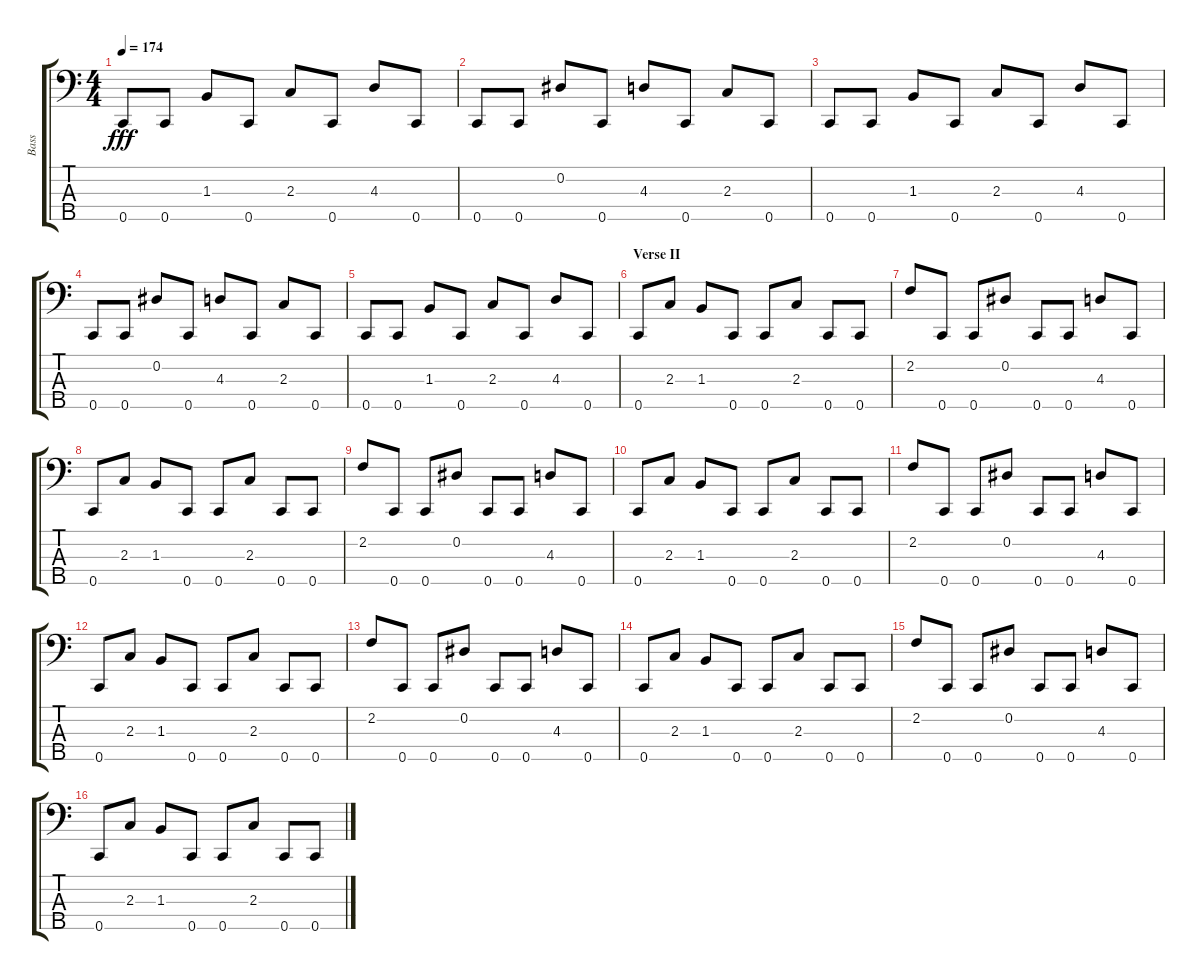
\track ("Bass" "Bass") {instrument electricbassfinger}
\staff {score tabs}
\tuning (Ab2 Eb2 Bb1 F1 C1) {hide}
\ts (4 4)
\tempo 174
\clef f4
\ks c
0.5.8{dy fff} 0.5.8 1.3.8 0.5.8 2.3.8 0.5.8 4.3.8 0.5.8 |
0.5.8 0.5.8 0.2.8 0.5.8 4.3.8 0.5.8 2.3.8 0.5.8 |
0.5.8 0.5.8 1.3.8 0.5.8 2.3.8 0.5.8 4.3.8 0.5.8 |
0.5.8 0.5.8 0.2.8 0.5.8 4.3.8 0.5.8 2.3.8 0.5.8 |
0.5.8 0.5.8 1.3.8 0.5.8 2.3.8 0.5.8 4.3.8 0.5.8 |
\section ("" "Verse II")
0.5.8 2.3.8 1.3.8 0.5.8 0.5.8 2.3.8 0.5.8 0.5.8 |
2.2.8 0.5.8 0.5.8 0.2.8 0.5.8 0.5.8 4.3.8 0.5.8 |
0.5.8 2.3.8 1.3.8 0.5.8 0.5.8 2.3.8 0.5.8 0.5.8 |
2.2.8 0.5.8 0.5.8 0.2.8 0.5.8 0.5.8 4.3.8 0.5.8 |
0.5.8 2.3.8 1.3.8 0.5.8 0.5.8 2.3.8 0.5.8 0.5.8 |
2.2.8 0.5.8 0.5.8 0.2.8 0.5.8 0.5.8 4.3.8 0.5.8 |
0.5.8 2.3.8 1.3.8 0.5.8 0.5.8 2.3.8 0.5.8 0.5.8 |
2.2.8 0.5.8 0.5.8 0.2.8 0.5.8 0.5.8 4.3.8 0.5.8 |
0.5.8 2.3.8 1.3.8 0.5.8 0.5.8 2.3.8 0.5.8 0.5.8 |
2.2.8 0.5.8 0.5.8 0.2.8 0.5.8 0.5.8 4.3.8 0.5.8 |
0.5.8 2.3.8 1.3.8 0.5.8 0.5.8 2.3.8 0.5.8 0.5.8
